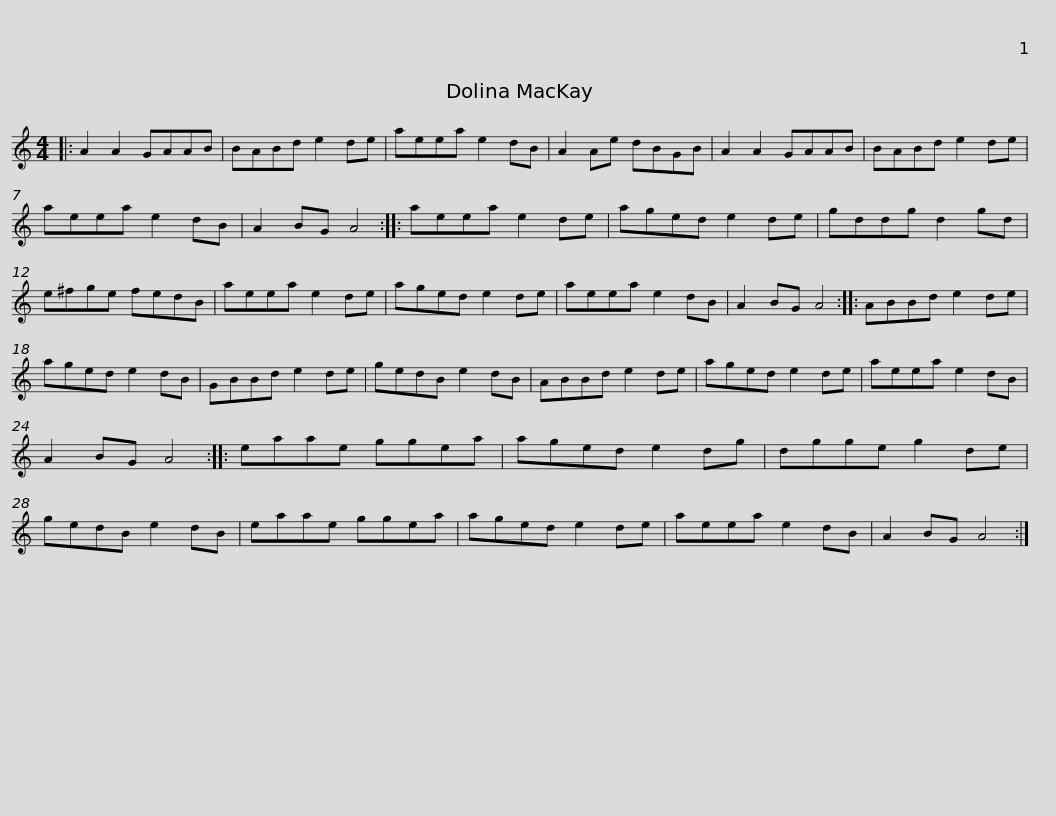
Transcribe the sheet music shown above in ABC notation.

X:1
L:1/8
M:4/4
I:linebreak $
K:C
V:1 treble
V:1
|: A2 A2 GAAB | BABd e2 de | aeea e2 dB | A2 Ae dBGB | A2 A2 GAAB | %5
 BABd e2 de |$ aeea e2 dB | A2 BG A4 :: aeea e2 de | aged e2 de | %10
 gddg d2 gd | e^fge fedB |$ aeea e2 de | aged e2 de | aeea e2 dB | %15
 A2 BG A4 :: ABBd e2 de | aged e2 dB |$ GBBd e2 de | gedB e2 dB | %20
 ABBd e2 de | aged e2 de | aeea e2 dB | A2 BG A4 ::$ eaae ggea | %25
 aged e2 dg | dgge g2 de | gedB e2 dB | eaae ggea | aged e2 de |$ %30
 aeea e2 dB | A2 BG A4 :| %32
